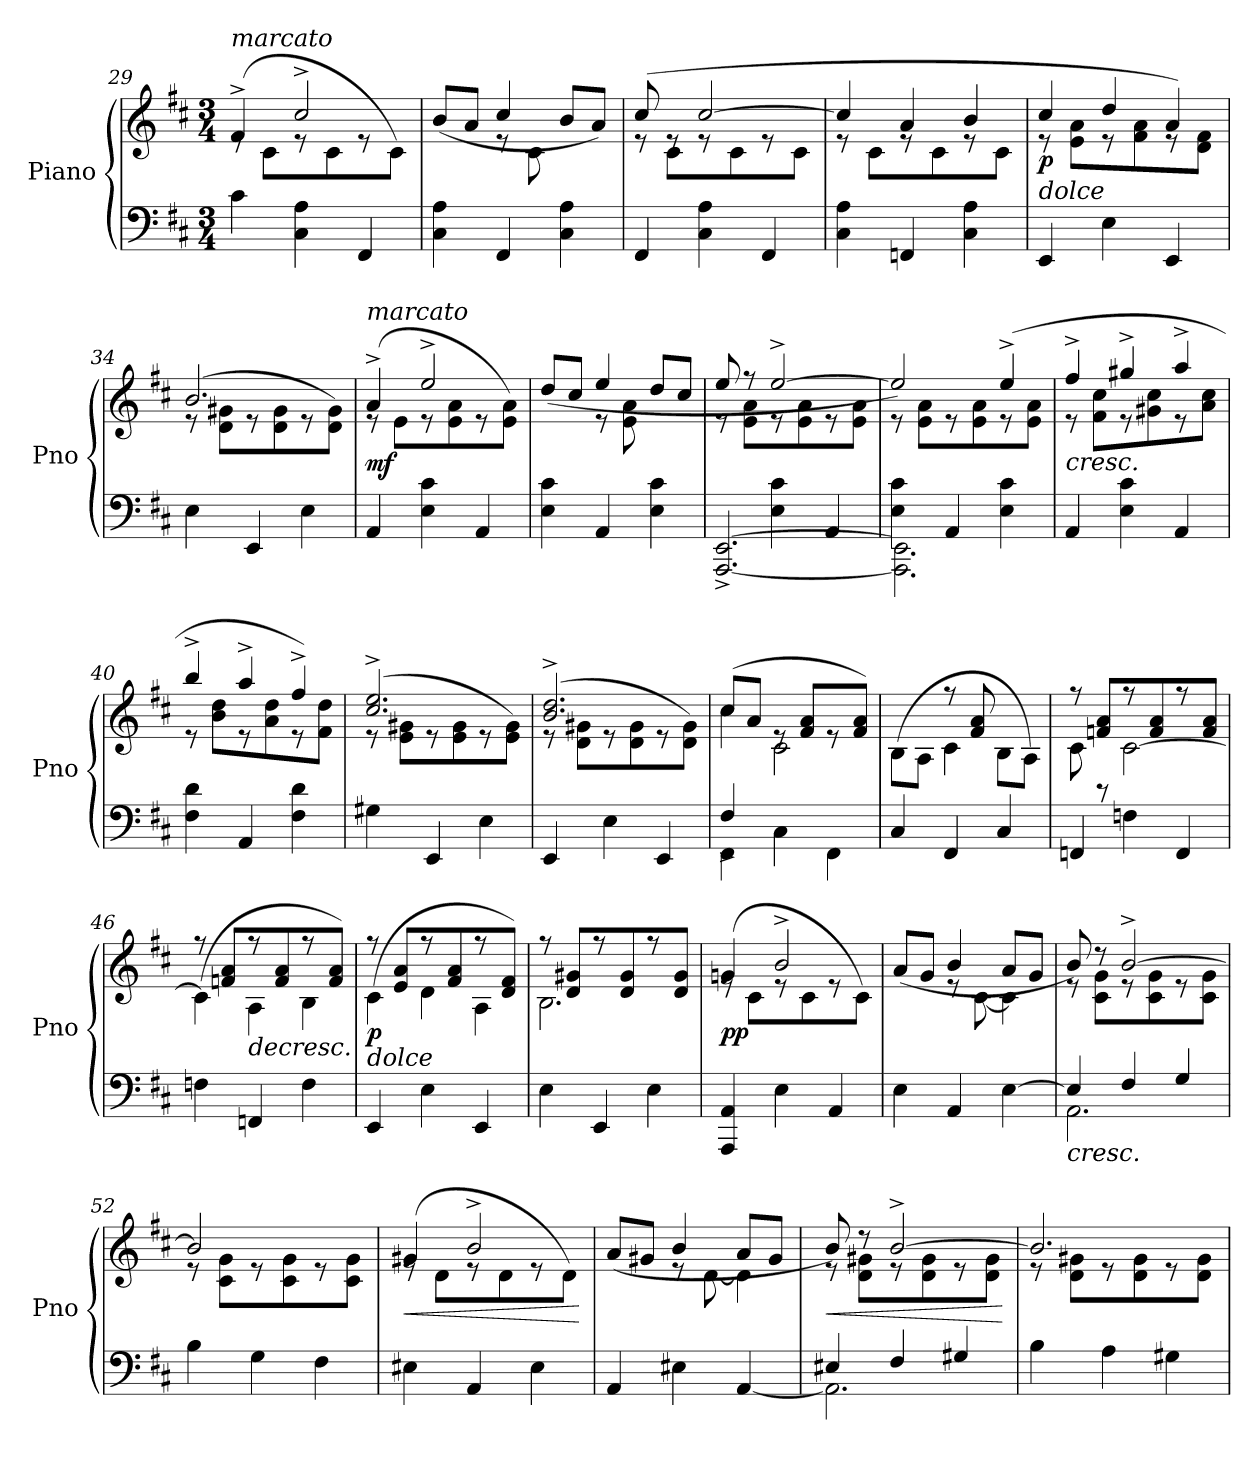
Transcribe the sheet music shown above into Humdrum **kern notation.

**kern	**kern	**dynam
*part1	*part1	*part1
*staff2	*staff1	*staff1/2
*I"Piano	*	*
*I'Pno	*	*
!!LO:LB:g=z
*clefF4	*clefG2	*
*k[f#c#]	*k[f#c#]	*
*M3/4	*M3/4	*
*MM126	*MM126	*
=29	=29	=29
*	*^	*
!	!LO:TX:a:i:t=marcato	!	!
4c#\	(4f#^/	8re	.
.	.	8c#\L	.
4C#\ 4A\	2cc#^/	8re	.
.	.	8c#\	.
4FF#/	.	8re	.
.	.	8c#\J)	.
=30	=30	=30	=30
4C#\ 4A\	(8b/L	4rgyy	.
.	8a/J	.	.
4FF#/	4cc#/	8re	.
.	.	8c#\	.
4C#\ 4A\	8b/L	4reyy	.
.	8a/J)	.	.
=31	=31	=31	=31
4FF#/	(8cc#/	8re	.
.	8re	8c#\L	.
4C#\ 4A\	[2cc#/	8re	.
.	.	8c#\	.
4FF#/	.	8re	.
.	.	8c#\J	.
=32	=32	=32	=32
4C#\ 4A\	4cc#/]	8re	.
.	.	8c#\L	.
4FFn/	4a/	8re	.
.	.	8c#\	.
4C#\ 4A\	4b/	8re	.
.	.	8c#\J	.
!!LO:LB:g=z	!!
=33	=33	=33	=33
*	*MM122	*	*
!LO:TX:a:i:t=dolce	!	!	!
!	!	!	!LO:DY:b
4EE/	4cc#/	8re	p
.	.	8e\ 8a\L	.
4E\	4dd/	8re	.
.	.	8f#\ 8a\	.
4EE/	4a/)	8re	.
.	.	8d\ 8f#\J	.
=34	=34	=34	=34
*	*MM120	*	*
4E\	(2.b/	8re	.
.	.	8d\ 8g#X\L	.
4EE/	.	8re	.
.	.	8d\ 8g#\	.
4E\	.	8re	.
.	.	8d\ 8g#\J)	.
=35	=35	=35	=35
*	*MM126	*	*
!	!LO:TX:a:i:t=marcato	!	!
!	!	!	!LO:DY:b
4AA/	(4a^/	8re	mf
.	.	8e\L	.
4E\ 4c#\	2ee^/	8re	.
.	.	8e\ 8a\	.
4AA/	.	8re	.
.	.	8e\ 8a\J)	.
=36	=36	=36	=36
4E\ 4c#\	(8dd/L	4reyy	.
.	8cc#/J	.	.
4AA/	4ee/	8re	.
.	.	8e\ 8a\	.
4E\ 4c#\	8dd/L	4reyy	.
.	8cc#/J	.	.
!!LO:LB:g=z	!!
=37	=37	=37	=37
*^	*	*	*
4ryy	[2.AAA/^ [2.EE/^	8ee/	8re	.
.	.	8rff	8e\ 8a\L	.
4E\ 4c#\	.	[2ee^/	8re	.
.	.	.	8e\ 8a\	.
4AA/	.	.	8re	.
.	.	.	8e\ 8a\J	.
=38	=38	=38	=38	=38
4E\ 4c#\	2.AAA\] 2.EE\]	2ee/])	8re	.
.	.	.	8e\ 8a\L	.
4AA/	.	.	8re	.
.	.	.	8e\ 8a\	.
4E\ 4c#\	.	(4ee^/	8re	.
.	.	.	8e\ 8a\J	.
*v	*v	*	*	*
=39	=39	=39	=39
!	!	!	!LO:HP:b
4AA/	4ff#^/	8re	<
.	.	8f#\ 8cc#\L	.
4E\ 4c#\	4gg#X^/	8re	.
.	.	8g#X\ 8cc#\	.
4AA/	4aa^/	8re	.
.	.	8a\ 8cc#\J	.
=40	=40	=40	=40
4F#\ 4d\	4bb^/	8re	.
.	.	8b\ 8dd\L	.
4AA/	4aa^/	8re	.
.	.	8a\ 8dd\	.
4F#\ 4d\	4ff#^/)	8re	.
.	.	8f#\ 8dd\J	.
!!LO:PB:g=z	!!
=41	=41	=41	=41
4G#X\	(2.cc#/^ 2.ee/^	8re	.
.	.	8e\ 8g#X\L	.
4EE/	.	8re	.
.	.	8e\ 8g#\	.
4E\	.	8re	.
.	.	8e\ 8g#\J)	.
=42	=42	=42	=42
4EE/	(2.b/^ 2.dd/^	8re	.
.	.	8d\ 8g#X\L	.
4E\	.	8re	.
.	.	8d\ 8g#\	.
4EE/	.	8re	.
.	.	8d\ 8g#\J)	.
=43	=43	=43	=43
*^	*	*	*
4FF#:\	4F#^/	(8cc#/L	4cc#\	.
.	.	8a/J	.	.
4C#\	2ryy	8re	2c#\	.
.	.	8f#/ 8a/L	.	.
4FF#\	.	8re	.	.
.	.	8f#/ 8a/J)	.	.
*v	*v	*	*	*
=44	=44	=44	=44
4C#/	(8B\L	4rffyy	.
.	8A\J	.	.
4FF#/	4c#\	8rff	.
.	.	8f#/ 8a/	.
4C#/	8B\L	4rffyy	.
.	8A\J)	.	.
!!LO:LB:g=z	!!
=45	=45	=45	=45
4FFn/	8c#\	8rff	.
.	8rBB	8fn/ 8a/L	.
4Fn\	[2c#\	8rff	.
.	.	8f/ 8a/	.
4FF/	.	8rff	.
.	.	8f/ 8a/J	.
=46	=46	=46	=46
4Fn\	(>4c#\]	8rff	.
.	.	8fn/ 8a/L	.
!	!	!	!LO:HP:b
4FFn/	4A\	8rff	>
.	.	8f/ 8a/	.
4F\	4B\	8rff	.
.	.	8f/ 8a/J)	.
*	*v	*v	*
.	.	[
=47	=47	=47
*	*MM122	*
*	*^	*
!LO:TX:a:i:t=dolce	!	!	!
!	!	!	!LO:DY:b
4EE/	(>4c#\	8rff	p
.	.	8e/ 8a/L	.
4E\	4d\	8rff	.
.	.	8f#/ 8a/	.
4EE/	4A\	8rff	.
.	.	8d/ 8f#/J)	.
=48	=48	=48	=48
*	*MM120	*	*
4E\	2.B\	8rff	.
.	.	8d/ 8g#X/L	.
4EE/	.	8rff	.
.	.	8d/ 8g#/	.
4E\	.	8rff	.
.	.	8d/ 8g#/J	.
!!LO:LB:g=z	!!
=49	=49	=49	=49
*	*MM126	*	*
!	!	!	!LO:DY:b
4AAA/ 4AA/	(4gn/	8re	pp
.	.	8c#\L	.
4E\	2b^/	8re	.
.	.	8c#\	.
4AA/	.	8re	.
.	.	8c#\J)	.
=50	=50	=50	=50
4E\	(8a/L	4reyy	.
.	8g/J	.	.
4AA/	4b/	8re	.
.	.	[8c#\	.
[4E\	8a/L	4c#\]	.
.	8g/J	.	.
=51	=51	=51	=51
!	!	!	!LO:HP:b=2
*^	*	*	*
4E/]	2.AA\	8b/)	8re	<
.	.	8rdd	8c#\ 8g\L	.
4F#/	.	[2b^/	8re	.
.	.	.	8c#\ 8g\	.
4G/	.	.	8re	.
.	.	.	8c#\ 8g\J	.
*v	*v	*	*	*
=52	=52	=52	=52
4B\	2b/]	8re	.
.	.	8c#\ 8g\L	.
4G\	.	8re	]
.	.	8c#\ 8g\	.
4F#\	4ryy	8re	.
.	.	8c#\ 8g\J	.
!!LO:LB:g=z	!!
=53	=53	=53	=53
!	!	!	!LO:HP:b
4E#X\	(4g#X/	8re	<
.	.	8d\L	.
4AA/	2b^/	8re	.
.	.	8d\	.
4E#\	.	8re	.
.	.	8d\J)	.
*	*v	*v	*
.	.	[
=54	=54	=54
*	*^	*
4AA/	(8a/L	4reyy	.
.	8g#X/J	.	.
4E#X\	4b/	8re	.
.	.	[8d\	.
[4AA/	8a/L	4d\]	.
.	8g#/J	.	.
=55	=55	=55	=55
*^	*	*	*
!	!	!	!	!LO:HP:b
4E#X/	2.AA\]	8b/)	8re	<
.	.	8r	8d\ 8g#X\L	.
4F#/	.	[2b^/	8re	.
.	.	.	8d\ 8g#\	.
4G#X/	.	.	8re	.
.	.	.	8d\ 8g#\J	.
*v	*v	*	*	*
*	*v	*v	*
.	.	[
=56	=56	=56
*	*^	*
4B\	2.b/]	8re	.
.	.	8d\ 8g#X\L	.
4A\	.	8re	[
.	.	8d\ 8g#\	.
4G#X\	.	8re	.
.	.	8d\ 8g#\J	.
*	*v	*v	*
=	=	=
*-	*-	*-
